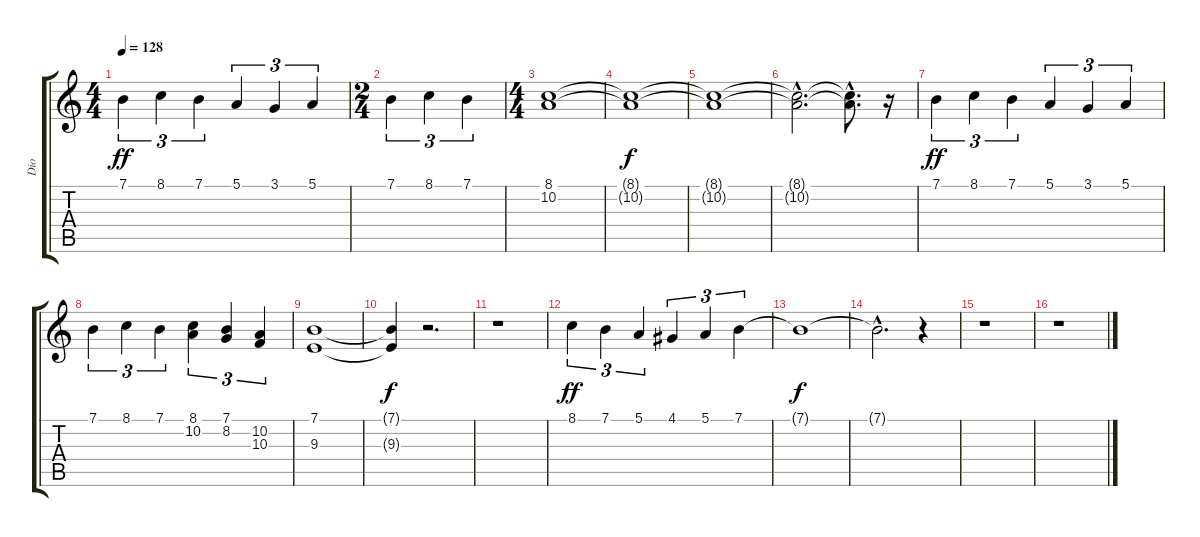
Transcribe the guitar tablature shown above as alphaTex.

\track ("Dio" "Dio") {instrument oboe}
\staff {score tabs}
\tuning (E4 B3 G3 D3 A2 E2) {hide}
\ts (4 4)
\tempo 128
\clef g2
\ks c
7.1.4{tu (3 2) dy ff} 8.1.4{tu (3 2)} 7.1.4{tu (3 2)} 5.1.4{tu (3 2)} 3.1.4{tu (3 2)} 5.1.4{tu (3 2)} |
\ts (2 4)
7.1.4{tu (3 2)} 8.1.4{tu (3 2)} 7.1.4{tu (3 2)} |
\ts (4 4)
(8.1 10.2).1 |
(8.1{t} 10.2{t}).1{dy f} |
(8.1{t} 10.2{t}).1 |
(8.1{hac t} 10.2{hac t}).2{d} (8.1{hac t} 10.2{hac t}).8{d} r.16 |
7.1.4{tu (3 2) dy ff} 8.1.4{tu (3 2)} 7.1.4{tu (3 2)} 5.1.4{tu (3 2)} 3.1.4{tu (3 2)} 5.1.4{tu (3 2)} |
7.1.4{tu (3 2)} 8.1.4{tu (3 2)} 7.1.4{tu (3 2)} (8.1 10.2).4{tu (3 2)} (7.1 8.2).4{tu (3 2)} (10.2 10.3).4{tu (3 2)} |
(7.1 9.3).1 |
(7.1{t} 9.3{t}).4{dy f} r.2{d} |
r.1 |
8.1.4{tu (3 2) dy ff} 7.1.4{tu (3 2)} 5.1.4{tu (3 2)} 4.1.4{tu (3 2)} 5.1.4{tu (3 2)} 7.1.4{tu (3 2)} |
7.1{t}.1{dy f} |
7.1{hac t}.2{d} r.4 |
r.1 |
r.1
